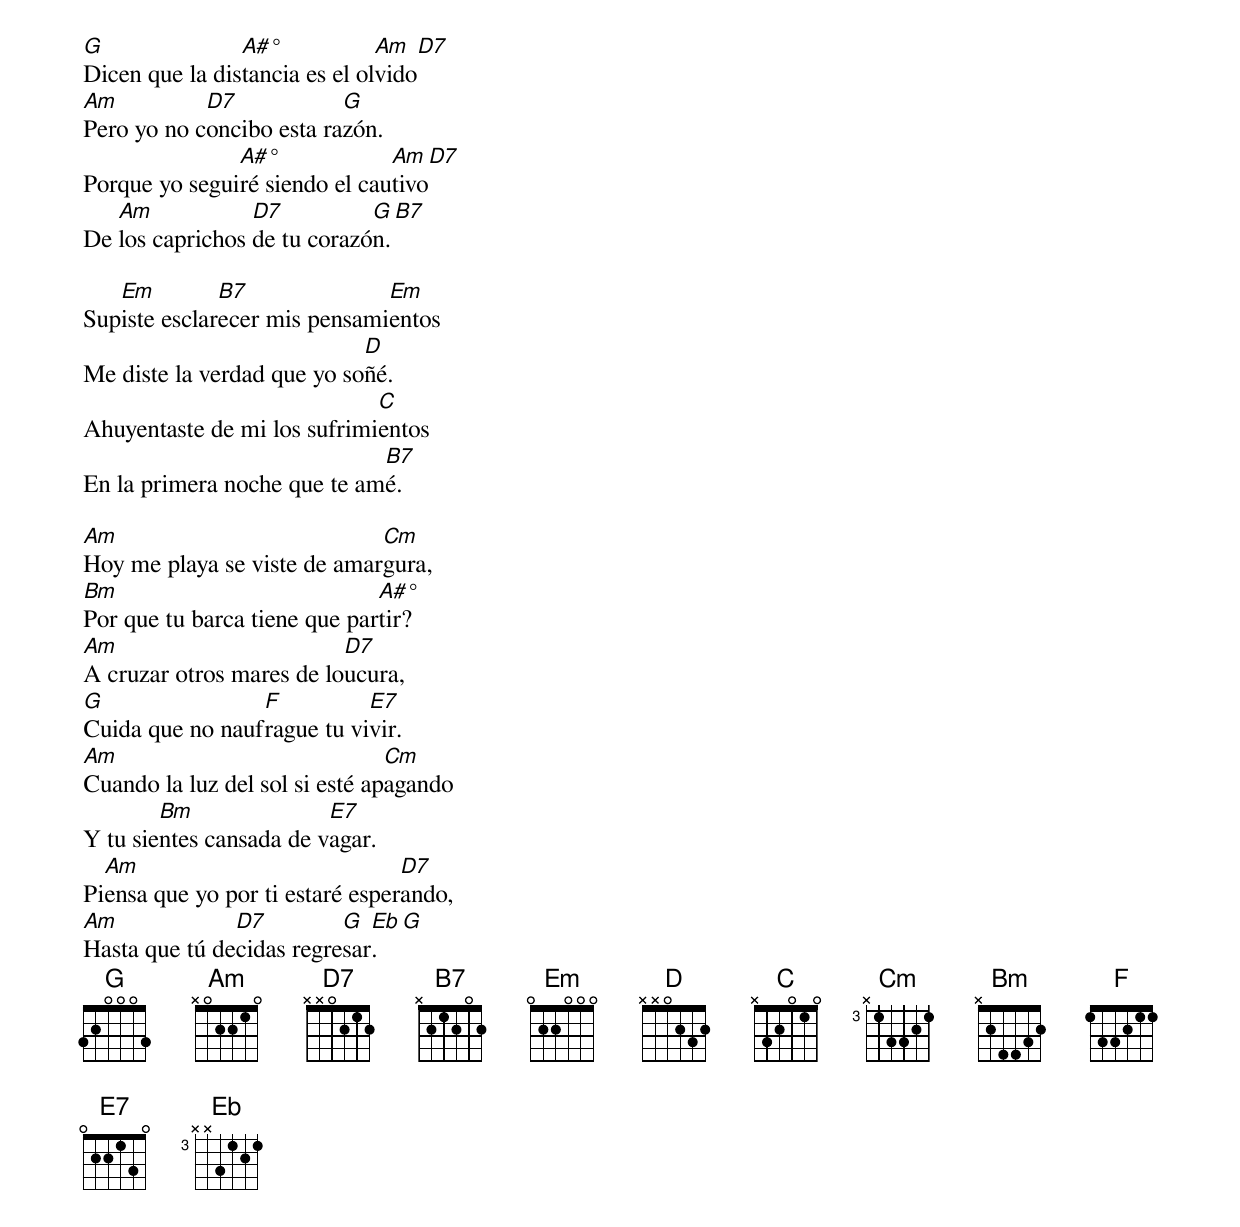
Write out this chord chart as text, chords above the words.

G               A#°            Am  D7
Dicen que la distancia es el olvido
Am          D7            G
Pero yo no concibo esta razón.
               A#°             Am  D7
Porque yo seguiré siendo el cautivo
   Am            D7          G B7
De los caprichos de tu corazón.

   Em         B7              Em
Supiste esclarecer mis pensamientos
                            D
Me diste la verdad que yo soñé.
                             C
Ahuyentaste de mi los sufrimientos
                             B7
En la primera noche que te amé.

Am                           Cm
Hoy me playa se viste de amargura,
Bm                            A#°
Por que tu barca tiene que partir?
Am                        D7
A cruzar otros mares de loucura,
G                F          E7
Cuida que no naufrague tu vivir.
Am                              Cm
Cuando la luz del sol si esté apagando
        Bm               E7
Y tu sientes cansada de vagar.
  Am                             D7
Piensa que yo por ti estaré esperando,
Am             D7         G  Eb G
Hasta que tú decidas regresar.
